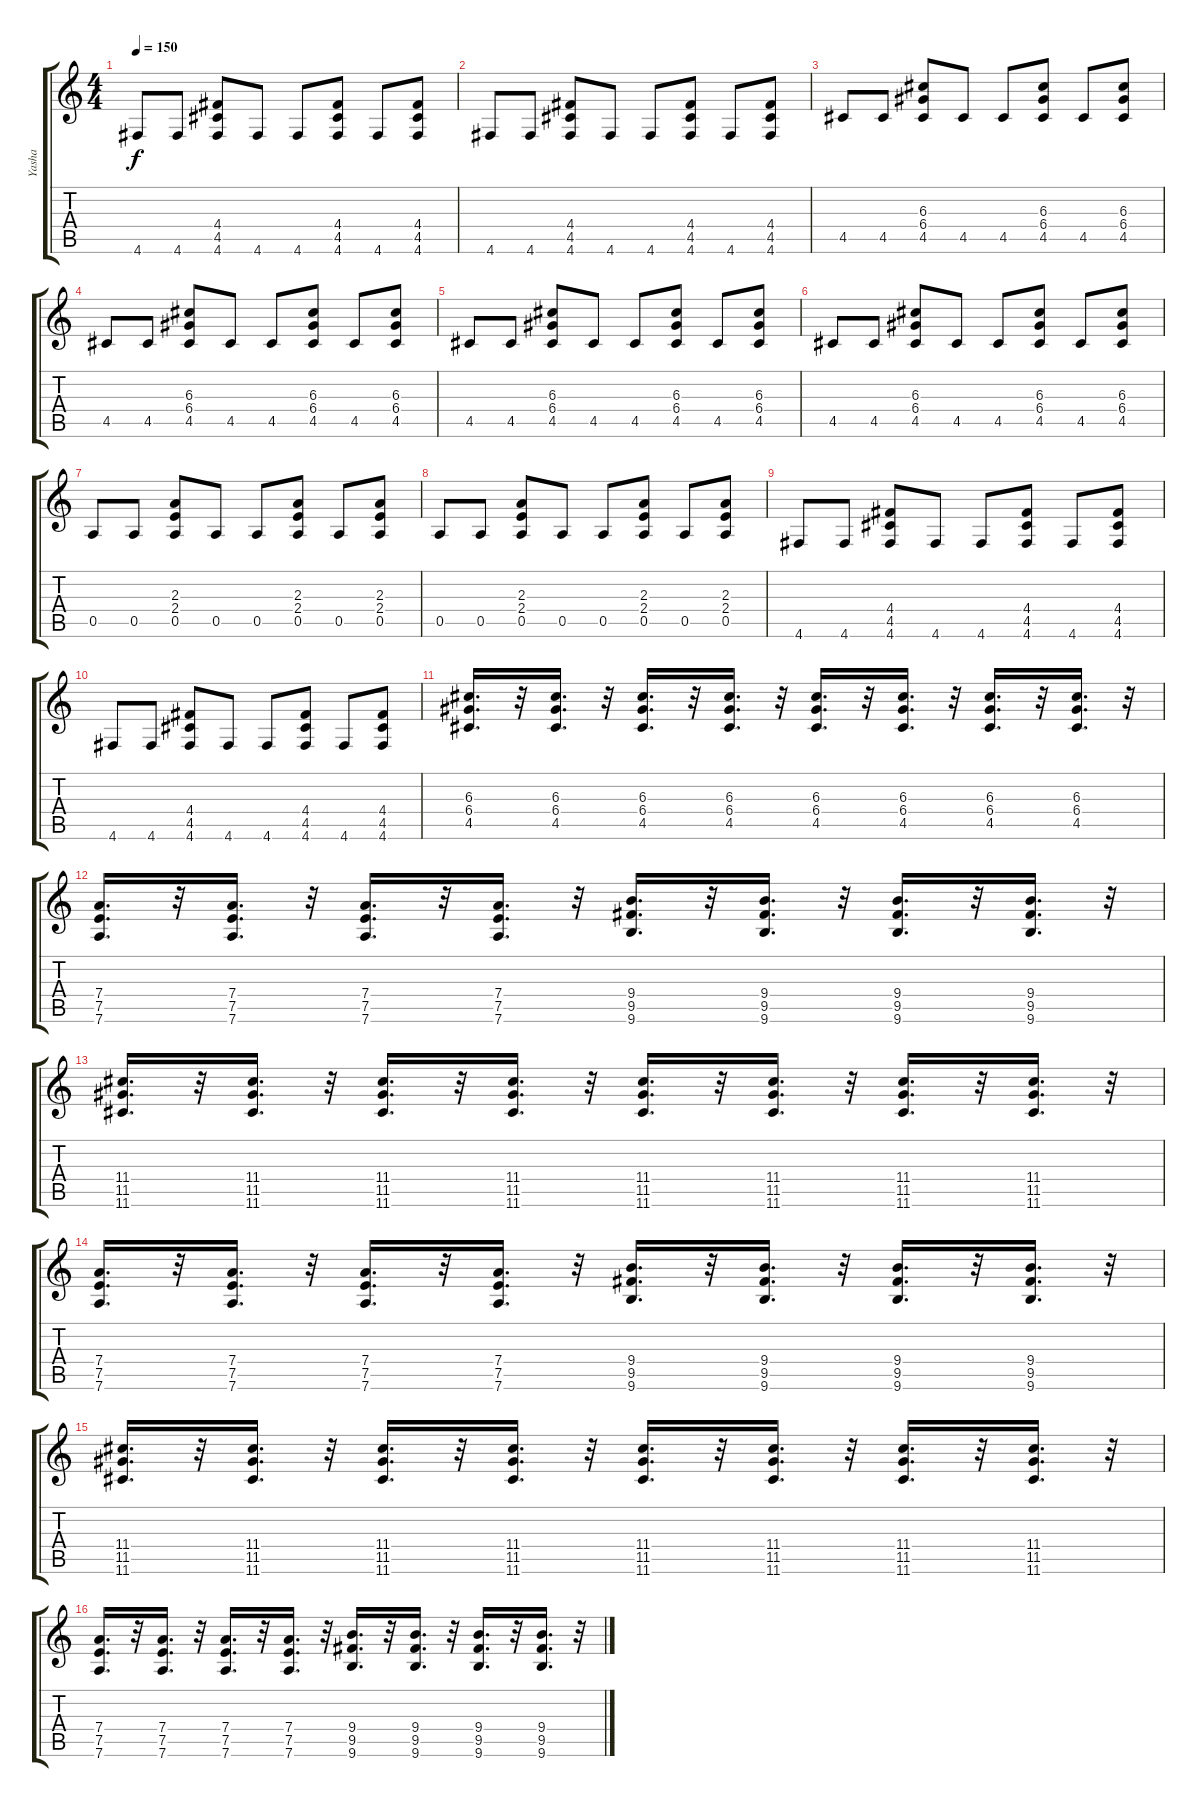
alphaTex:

\track ("Yasha" "Yasha") {instrument overdrivenguitar}
\staff {score tabs}
\tuning (E4 B3 G3 D3 A2 D2) {hide}
\ts (4 4)
\tempo 150
\clef g2
\ks c
4.6.8{dy f} 4.6.8 (4.4 4.5 4.6).8 4.6.8 4.6.8 (4.4 4.5 4.6).8 4.6.8 (4.4 4.5 4.6).8 |
4.6.8 4.6.8 (4.4 4.5 4.6).8 4.6.8 4.6.8 (4.4 4.5 4.6).8 4.6.8 (4.4 4.5 4.6).8 |
4.5.8 4.5.8 (6.3 6.4 4.5).8 4.5.8 4.5.8 (6.3 6.4 4.5).8 4.5.8 (6.3 6.4 4.5).8 |
4.5.8 4.5.8 (6.3 6.4 4.5).8 4.5.8 4.5.8 (6.3 6.4 4.5).8 4.5.8 (6.3 6.4 4.5).8 |
4.5.8 4.5.8 (6.3 6.4 4.5).8 4.5.8 4.5.8 (6.3 6.4 4.5).8 4.5.8 (6.3 6.4 4.5).8 |
4.5.8 4.5.8 (6.3 6.4 4.5).8 4.5.8 4.5.8 (6.3 6.4 4.5).8 4.5.8 (6.3 6.4 4.5).8 |
0.5.8 0.5.8 (2.3 2.4 0.5).8 0.5.8 0.5.8 (2.3 2.4 0.5).8 0.5.8 (2.3 2.4 0.5).8 |
0.5.8 0.5.8 (2.3 2.4 0.5).8 0.5.8 0.5.8 (2.3 2.4 0.5).8 0.5.8 (2.3 2.4 0.5).8 |
4.6.8 4.6.8 (4.4 4.5 4.6).8 4.6.8 4.6.8 (4.4 4.5 4.6).8 4.6.8 (4.4 4.5 4.6).8 |
4.6.8 4.6.8 (4.4 4.5 4.6).8 4.6.8 4.6.8 (4.4 4.5 4.6).8 4.6.8 (4.4 4.5 4.6).8 |
(6.3 6.4 4.5).16{d} r.32 (6.3 6.4 4.5).16{d} r.32 (6.3 6.4 4.5).16{d} r.32 (6.3 6.4 4.5).16{d} r.32 (6.3 6.4 4.5).16{d} r.32 (6.3 6.4 4.5).16{d} r.32 (6.3 6.4 4.5).16{d} r.32 (6.3 6.4 4.5).16{d} r.32 |
(7.4 7.5 7.6).16{d} r.32 (7.4 7.5 7.6).16{d} r.32 (7.4 7.5 7.6).16{d} r.32 (7.4 7.5 7.6).16{d} r.32 (9.4 9.5 9.6).16{d} r.32 (9.4 9.5 9.6).16{d} r.32 (9.4 9.5 9.6).16{d} r.32 (9.4 9.5 9.6).16{d} r.32 |
(11.4 11.5 11.6).16{d} r.32 (11.4 11.5 11.6).16{d} r.32 (11.4 11.5 11.6).16{d} r.32 (11.4 11.5 11.6).16{d} r.32 (11.4 11.5 11.6).16{d} r.32 (11.4 11.5 11.6).16{d} r.32 (11.4 11.5 11.6).16{d} r.32 (11.4 11.5 11.6).16{d} r.32 |
(7.4 7.5 7.6).16{d} r.32 (7.4 7.5 7.6).16{d} r.32 (7.4 7.5 7.6).16{d} r.32 (7.4 7.5 7.6).16{d} r.32 (9.4 9.5 9.6).16{d} r.32 (9.4 9.5 9.6).16{d} r.32 (9.4 9.5 9.6).16{d} r.32 (9.4 9.5 9.6).16{d} r.32 |
(11.4 11.5 11.6).16{d} r.32 (11.4 11.5 11.6).16{d} r.32 (11.4 11.5 11.6).16{d} r.32 (11.4 11.5 11.6).16{d} r.32 (11.4 11.5 11.6).16{d} r.32 (11.4 11.5 11.6).16{d} r.32 (11.4 11.5 11.6).16{d} r.32 (11.4 11.5 11.6).16{d} r.32 |
(7.4 7.5 7.6).16{d} r.32 (7.4 7.5 7.6).16{d} r.32 (7.4 7.5 7.6).16{d} r.32 (7.4 7.5 7.6).16{d} r.32 (9.4 9.5 9.6).16{d} r.32 (9.4 9.5 9.6).16{d} r.32 (9.4 9.5 9.6).16{d} r.32 (9.4 9.5 9.6).16{d} r.32
